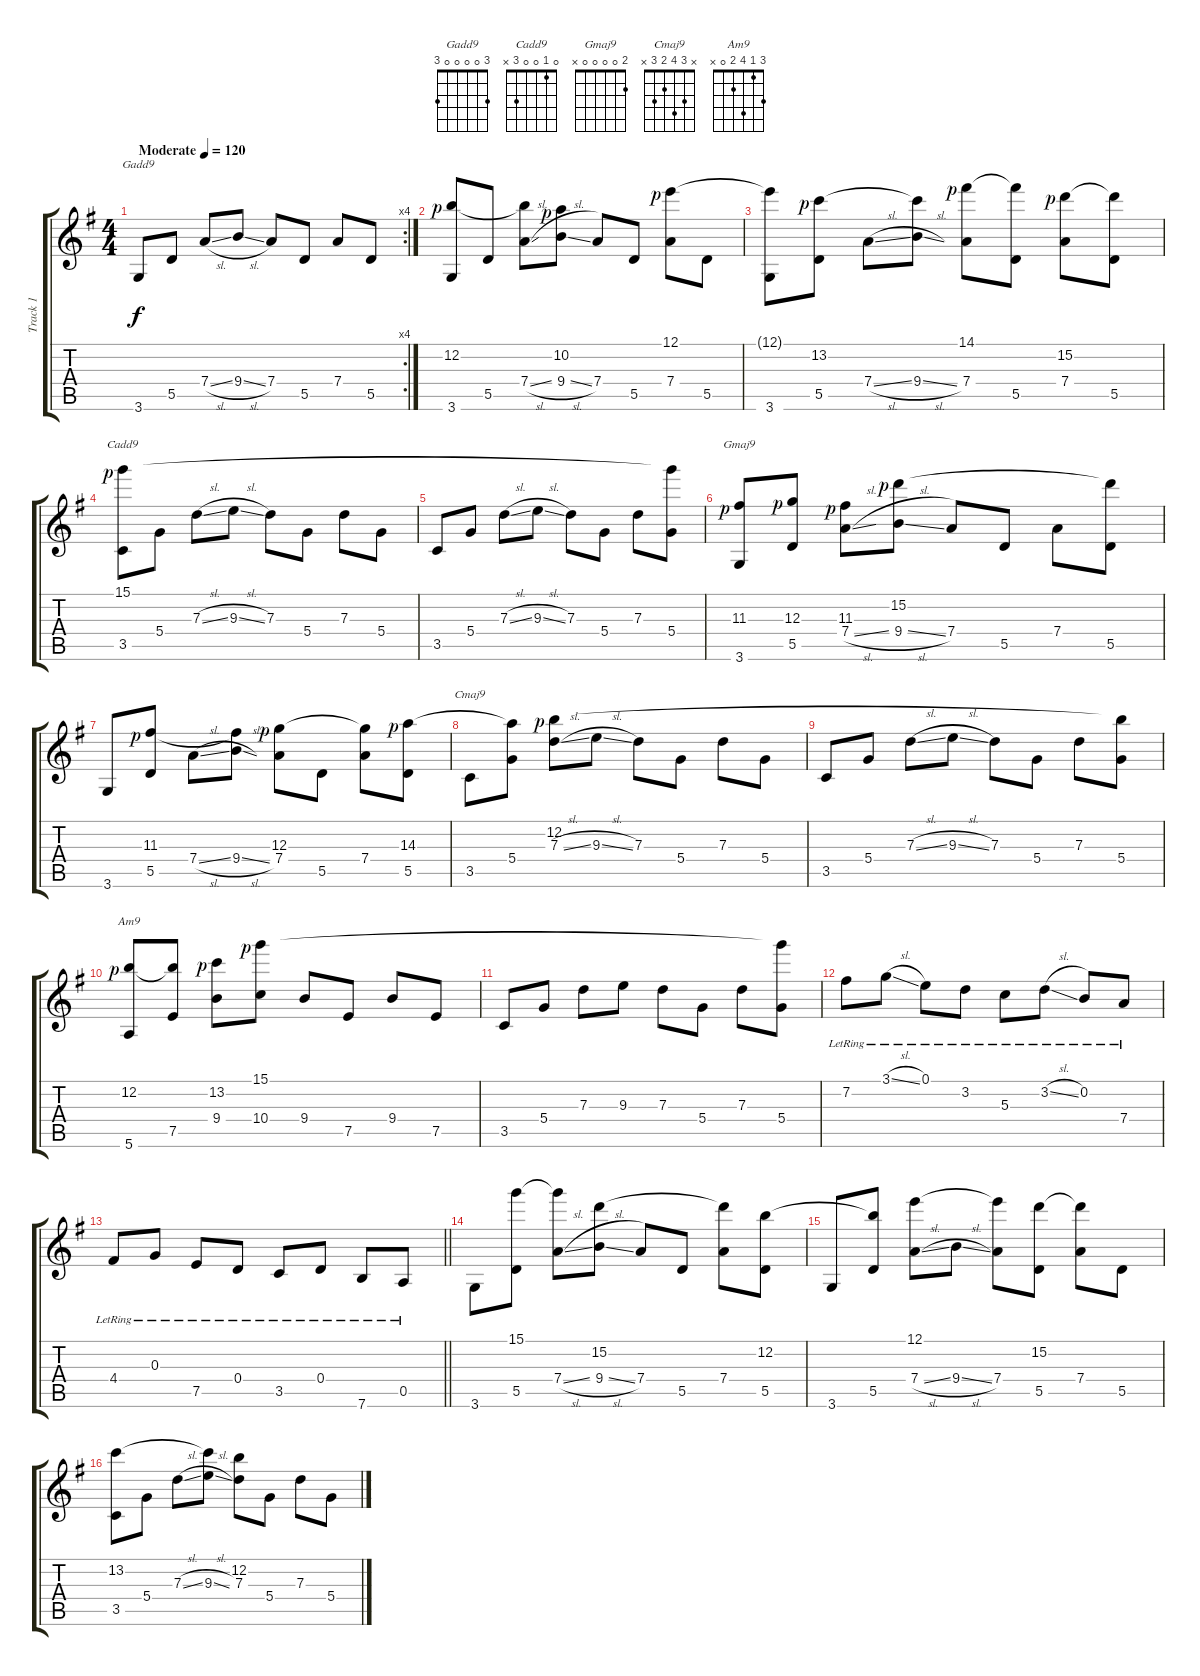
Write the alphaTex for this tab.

\track ("Track 1" "Track 1") {instrument acousticguitarsteel}
\staff {score tabs}
\tuning (E4 B3 G3 D3 A2 E2) {hide}
\chord ("Gadd9" 3 0 0 0 0 3)
\chord ("Cadd9" 0 1 0 0 3 x)
\chord ("Gmaj9" 2 0 0 0 0 x)
\chord ("Cmaj9" x 3 4 2 3 x)
\chord ("Am9" 3 1 4 2 0 x)
\rc 4
\ts (4 4)
\tempo (120 "Moderate")
\clef g2
\ks g
3.6.8{ch "Gadd9" dy f instrument acousticguitarsteel} 5.5.8 7.4{sl}.8 9.4{sl}.8 7.4.8 5.5.8 7.4.8 5.5.8 |
(12.2{rf 1} 3.6).8 5.5.8 (12.2{t} 7.4{sl}).8 (10.2{rf 1} 9.4{sl}).8 7.4.8 5.5.8 (12.1{rf 1} 7.4).8 5.5.8 |
(12.1{t} 3.6).8 (13.2{rf 1} 5.5).8 7.4{sl}.8 (13.2{t} 9.4{sl}).8 (14.1{rf 1} 7.4).8 (14.1{t} 5.5).8 (15.2{rf 1} 7.4).8 (15.2{t} 5.5).8 |
(15.1{rf 1} 3.5).8{ch "Cadd9"} 5.4.8 7.3{sl}.8 9.3{sl}.8 7.3.8 5.4.8 7.3.8 5.4.8 |
3.5.8 5.4.8 7.3{sl}.8 9.3{sl}.8 7.3.8 5.4.8 7.3.8 (15.1{t} 5.4).8 |
(11.3{rf 1} 3.6).8{ch "Gmaj9"} (12.3{rf 1} 5.5).8 (11.3{rf 1} 7.4{sl}).8 (15.2{rf 1} 9.4{sl}).8 7.4.8 5.5.8 7.4.8 (15.2{t} 5.5).8 |
3.6.8 (11.3{rf 1} 5.5).8 7.4{sl}.8 (11.3{t} 9.4{sl}).8 (12.3{rf 1} 7.4).8 5.5.8 (12.3{t} 7.4).8 (14.3{rf 1} 5.5).8 |
3.5.8{ch "Cmaj9"} (14.3{t} 5.4).8 (12.2{rf 1} 7.3{sl}).8 9.3{sl}.8 7.3.8 5.4.8 7.3.8 5.4.8 |
3.5.8 5.4.8 7.3{sl}.8 9.3{sl}.8 7.3.8 5.4.8 7.3.8 (12.2{t} 5.4).8 |
(12.2{rf 1} 5.6).8{ch "Am9"} (12.2{t} 7.5).8 (13.2{rf 1} 9.4).8 (15.1{rf 1} 10.4).8 9.4.8 7.5.8 9.4.8 7.5.8 |
3.5.8 5.4.8 7.3.8 9.3.8 7.3.8 5.4.8 7.3.8 (15.1{t} 5.4).8 |
7.2{lr}.8 3.1{sl lr}.8 0.1{lr}.8 3.2{lr}.8 5.3{lr}.8 3.2{sl lr}.8 0.2{lr}.8 7.4{lr}.8 |
\barLineRight lightlight
4.4{lr}.8 0.3{lr}.8 7.5{lr}.8 0.4{lr}.8 3.5{lr}.8 0.4{lr}.8 7.6{lr}.8 0.5{lr}.8 |
3.6.8 (15.1 5.5).8 (15.1{t} 7.4{sl}).8 (15.2 9.4{sl}).8 7.4.8 5.5.8 (15.2{t} 7.4).8 (12.2 5.5).8 |
3.6.8 (12.2{t} 5.5).8 (12.1 7.4{sl}).8 9.4{sl}.8 (12.1{t} 7.4).8 (15.2 5.5).8 (15.2{t} 7.4).8 5.5.8 |
(13.2 3.5).8 5.4.8 7.3{sl}.8 (13.2{t} 9.3{sl}).8 (12.2 7.3).8 5.4.8 7.3.8 5.4.8
